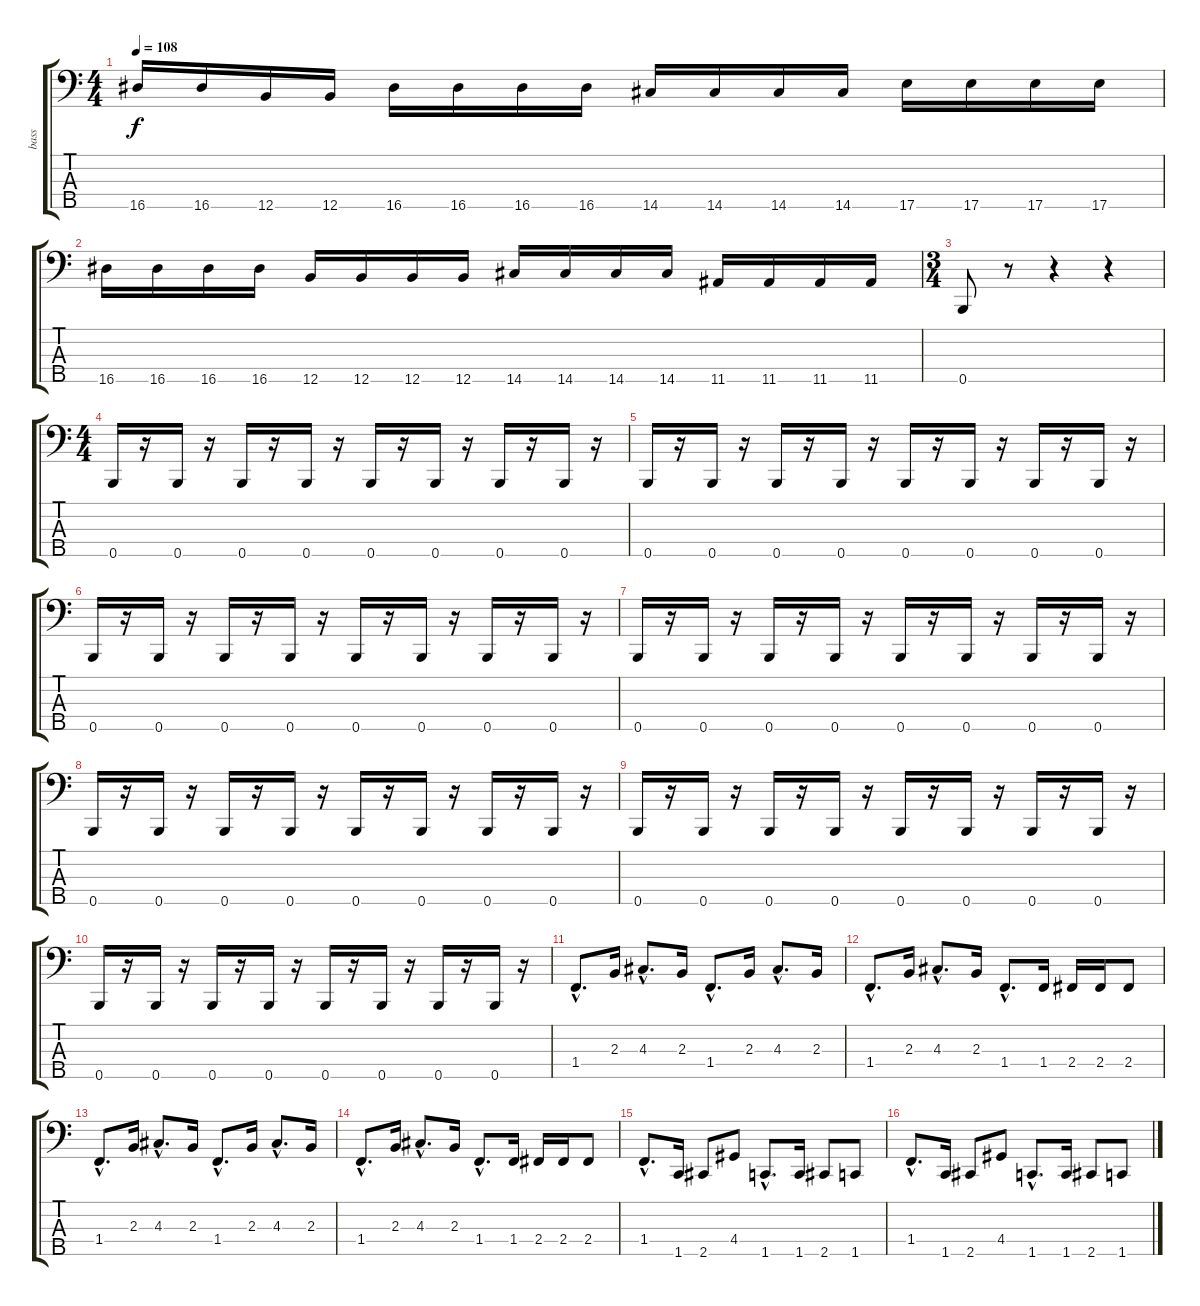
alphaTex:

\track ("bass" "bass") {instrument electricbasspick}
\staff {score tabs}
\tuning (G2 D2 A1 E1 B0) {hide}
\ts (4 4)
\tempo 108
\clef f4
\ks c
16.5.16{dy f} 16.5.16 12.5.16 12.5.16 16.5.16 16.5.16 16.5.16 16.5.16 14.5.16 14.5.16 14.5.16 14.5.16 17.5.16 17.5.16 17.5.16 17.5.16 |
16.5.16 16.5.16 16.5.16 16.5.16 12.5.16 12.5.16 12.5.16 12.5.16 14.5.16 14.5.16 14.5.16 14.5.16 11.5.16 11.5.16 11.5.16 11.5.16 |
\ts (3 4)
0.5.8 r.8 r.4 r.4 |
\ts (4 4)
0.5.16 r.16 0.5.16 r.16 0.5.16 r.16 0.5.16 r.16 0.5.16 r.16 0.5.16 r.16 0.5.16 r.16 0.5.16 r.16 |
0.5.16 r.16 0.5.16 r.16 0.5.16 r.16 0.5.16 r.16 0.5.16 r.16 0.5.16 r.16 0.5.16 r.16 0.5.16 r.16 |
0.5.16 r.16 0.5.16 r.16 0.5.16 r.16 0.5.16 r.16 0.5.16 r.16 0.5.16 r.16 0.5.16 r.16 0.5.16 r.16 |
0.5.16 r.16 0.5.16 r.16 0.5.16 r.16 0.5.16 r.16 0.5.16 r.16 0.5.16 r.16 0.5.16 r.16 0.5.16 r.16 |
0.5.16 r.16 0.5.16 r.16 0.5.16 r.16 0.5.16 r.16 0.5.16 r.16 0.5.16 r.16 0.5.16 r.16 0.5.16 r.16 |
0.5.16 r.16 0.5.16 r.16 0.5.16 r.16 0.5.16 r.16 0.5.16 r.16 0.5.16 r.16 0.5.16 r.16 0.5.16 r.16 |
0.5.16 r.16 0.5.16 r.16 0.5.16 r.16 0.5.16 r.16 0.5.16 r.16 0.5.16 r.16 0.5.16 r.16 0.5.16 r.16 |
1.4{hac}.8{d} 2.3.16 4.3{hac}.8{d} 2.3.16 1.4{hac}.8{d} 2.3.16 4.3{hac}.8{d} 2.3.16 |
1.4{hac}.8{d} 2.3.16 4.3{hac}.8{d} 2.3.16 1.4{hac}.8{d} 1.4.16 2.4.16 2.4.16 2.4.8 |
1.4{hac}.8{d} 2.3.16 4.3{hac}.8{d} 2.3.16 1.4{hac}.8{d} 2.3.16 4.3{hac}.8{d} 2.3.16 |
1.4{hac}.8{d} 2.3.16 4.3{hac}.8{d} 2.3.16 1.4{hac}.8{d} 1.4.16 2.4.16 2.4.16 2.4.8 |
1.4{hac}.8{d} 1.5.16 2.5.8 4.4.8 1.5{hac}.8{d} 1.5.16 2.5.8 1.5.8 |
1.4{hac}.8{d} 1.5.16 2.5.8 4.4.8 1.5{hac}.8{d} 1.5.16 2.5.8 1.5.8
